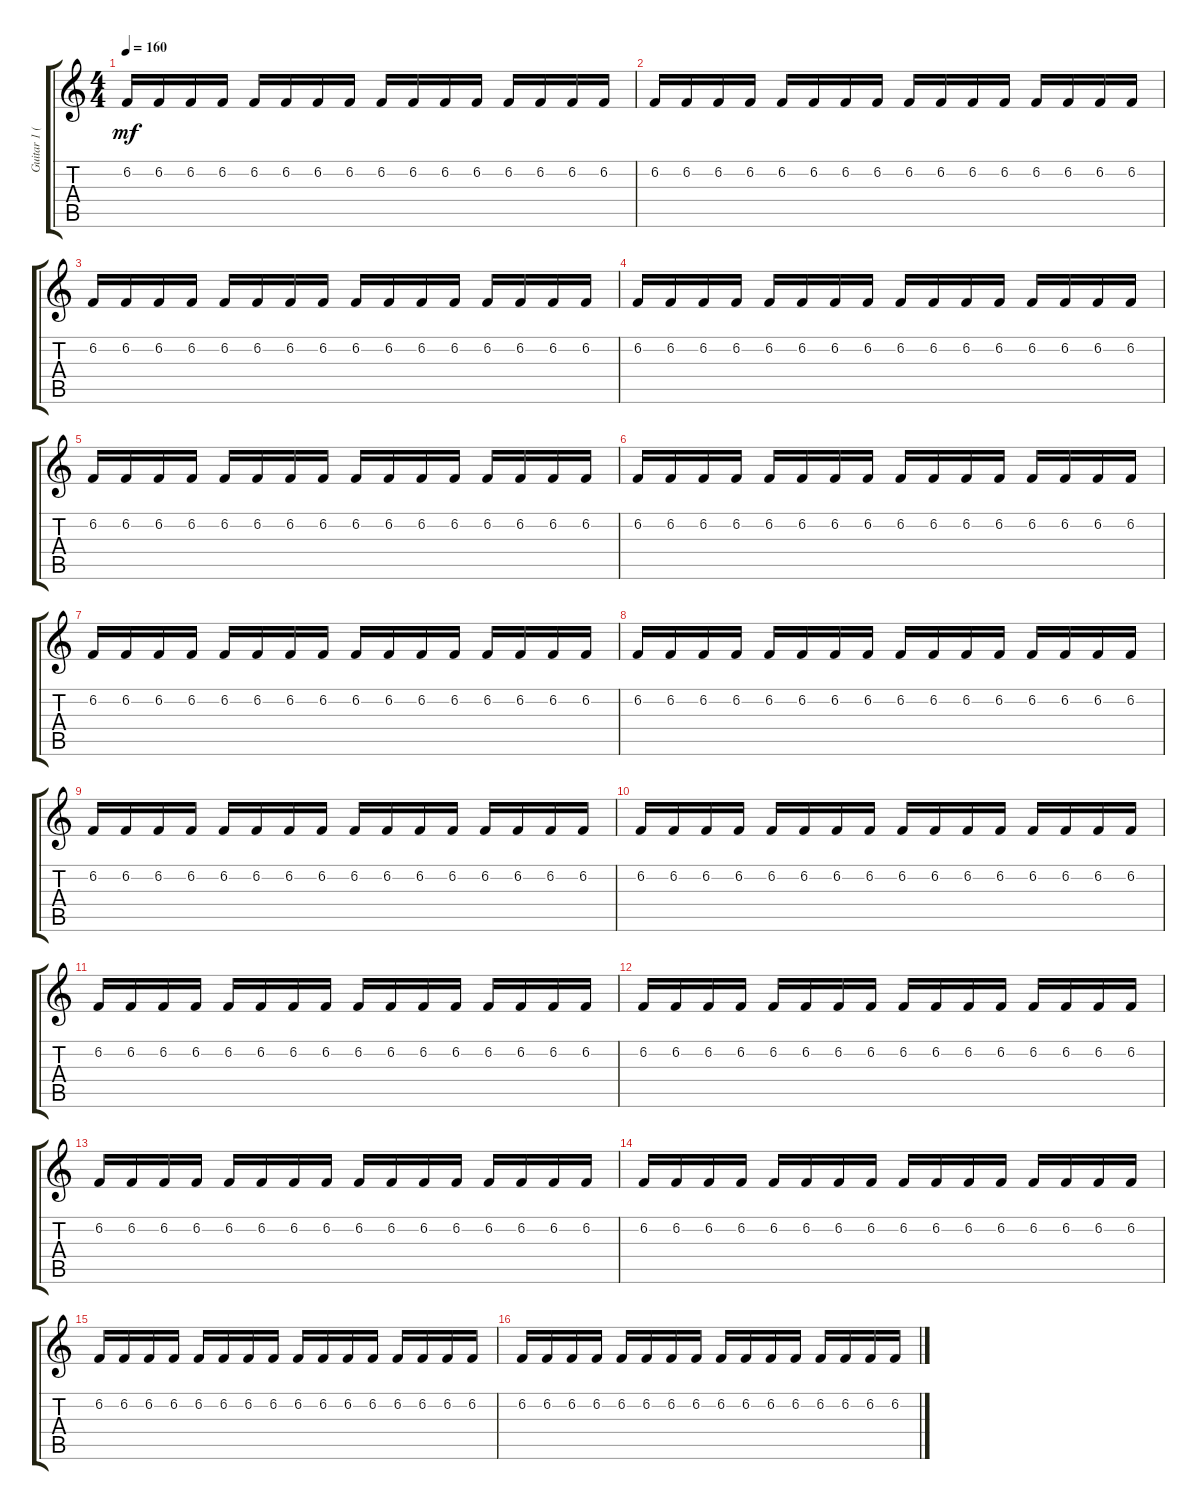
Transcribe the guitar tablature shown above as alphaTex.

\track ("Guitar 1 (Lead)" "Guitar 1 (") {instrument sitar}
\staff {score tabs}
\tuning (E4 B3 G3 D3 A2 E2) {hide}
\ts (4 4)
\tempo 160
\clef g2
\ks c
6.2.16{dy mf volume 11} 6.2.16 6.2.16{volume 11} 6.2.16{volume 11} 6.2.16 6.2.16{volume 11} 6.2.16 6.2.16{volume 11} 6.2.16 6.2.16{volume 11} 6.2.16 6.2.16{volume 11} 6.2.16 6.2.16{volume 10} 6.2.16 6.2.16 |
6.2.16{volume 10} 6.2.16 6.2.16{volume 10} 6.2.16 6.2.16{volume 10} 6.2.16 6.2.16{volume 10} 6.2.16 6.2.16{volume 10} 6.2.16 6.2.16{volume 10} 6.2.16 6.2.16{volume 10} 6.2.16 6.2.16{volume 9} 6.2.16 |
6.2.16{volume 10} 6.2.16 6.2.16{volume 10} 6.2.16 6.2.16{volume 10} 6.2.16 6.2.16{volume 10} 6.2.16 6.2.16{volume 10} 6.2.16 6.2.16{volume 10} 6.2.16 6.2.16{volume 10} 6.2.16 6.2.16{volume 9} 6.2.16 |
6.2.16{volume 9} 6.2.16 6.2.16{volume 9} 6.2.16 6.2.16{volume 9} 6.2.16 6.2.16{volume 9} 6.2.16 6.2.16{volume 9} 6.2.16 6.2.16{volume 9} 6.2.16 6.2.16{volume 8} 6.2.16 6.2.16{volume 8} 6.2.16 |
6.2.16{volume 9} 6.2.16 6.2.16{volume 9} 6.2.16 6.2.16{volume 9} 6.2.16 6.2.16{volume 9} 6.2.16 6.2.16{volume 9} 6.2.16 6.2.16{volume 9} 6.2.16 6.2.16{volume 8} 6.2.16 6.2.16{volume 8} 6.2.16 |
6.2.16{volume 8} 6.2.16 6.2.16{volume 8} 6.2.16 6.2.16{volume 8} 6.2.16 6.2.16{volume 8} 6.2.16 6.2.16{volume 8} 6.2.16 6.2.16{volume 8} 6.2.16 6.2.16{volume 8} 6.2.16 6.2.16{volume 7} 6.2.16 |
6.2.16{volume 8} 6.2.16 6.2.16{volume 8} 6.2.16 6.2.16{volume 8} 6.2.16 6.2.16{volume 8} 6.2.16 6.2.16{volume 8} 6.2.16 6.2.16{volume 8} 6.2.16 6.2.16{volume 8} 6.2.16 6.2.16{volume 7} 6.2.16 |
6.2.16{volume 7} 6.2.16 6.2.16{volume 7} 6.2.16 6.2.16{volume 7} 6.2.16 6.2.16{volume 7} 6.2.16 6.2.16{volume 7} 6.2.16 6.2.16{volume 7} 6.2.16 6.2.16{volume 6} 6.2.16 6.2.16{volume 6} 6.2.16 |
6.2.16{volume 7} 6.2.16 6.2.16{volume 7} 6.2.16 6.2.16{volume 7} 6.2.16 6.2.16{volume 7} 6.2.16 6.2.16{volume 7} 6.2.16 6.2.16{volume 7} 6.2.16 6.2.16{volume 6} 6.2.16 6.2.16{volume 6} 6.2.16 |
6.2.16{volume 6} 6.2.16 6.2.16{volume 6} 6.2.16 6.2.16{volume 6} 6.2.16 6.2.16{volume 6} 6.2.16 6.2.16{volume 6} 6.2.16 6.2.16{volume 6} 6.2.16 6.2.16{volume 6} 6.2.16 6.2.16{volume 5} 6.2.16 |
6.2.16{volume 6} 6.2.16 6.2.16{volume 6} 6.2.16 6.2.16{volume 6} 6.2.16 6.2.16{volume 6} 6.2.16 6.2.16{volume 6} 6.2.16 6.2.16{volume 6} 6.2.16 6.2.16{volume 6} 6.2.16 6.2.16{volume 5} 6.2.16 |
6.2.16{volume 5} 6.2.16 6.2.16{volume 5} 6.2.16 6.2.16{volume 5} 6.2.16 6.2.16{volume 5} 6.2.16 6.2.16{volume 5} 6.2.16 6.2.16{volume 4} 6.2.16 6.2.16{volume 4} 6.2.16 6.2.16{volume 4} 6.2.16 |
6.2.16{volume 5} 6.2.16 6.2.16{volume 5} 6.2.16 6.2.16{volume 5} 6.2.16 6.2.16{volume 5} 6.2.16 6.2.16{volume 5} 6.2.16 6.2.16{volume 4} 6.2.16 6.2.16{volume 4} 6.2.16 6.2.16{volume 4} 6.2.16 |
6.2.16{volume 4} 6.2.16 6.2.16{volume 4} 6.2.16 6.2.16{volume 4} 6.2.16 6.2.16{volume 4} 6.2.16 6.2.16{volume 4} 6.2.16 6.2.16{volume 4} 6.2.16 6.2.16{volume 3} 6.2.16 6.2.16{volume 3} 6.2.16 |
6.2.16{volume 4} 6.2.16 6.2.16{volume 4} 6.2.16 6.2.16{volume 4} 6.2.16 6.2.16{volume 4} 6.2.16 6.2.16{volume 4} 6.2.16 6.2.16{volume 4} 6.2.16 6.2.16{volume 3} 6.2.16 6.2.16{volume 3} 6.2.16 |
6.2.16{volume 3} 6.2.16 6.2.16{volume 3} 6.2.16 6.2.16{volume 3} 6.2.16 6.2.16{volume 3} 6.2.16 6.2.16{volume 3} 6.2.16 6.2.16{volume 2} 6.2.16 6.2.16{volume 2} 6.2.16 6.2.16{volume 2} 6.2.16
